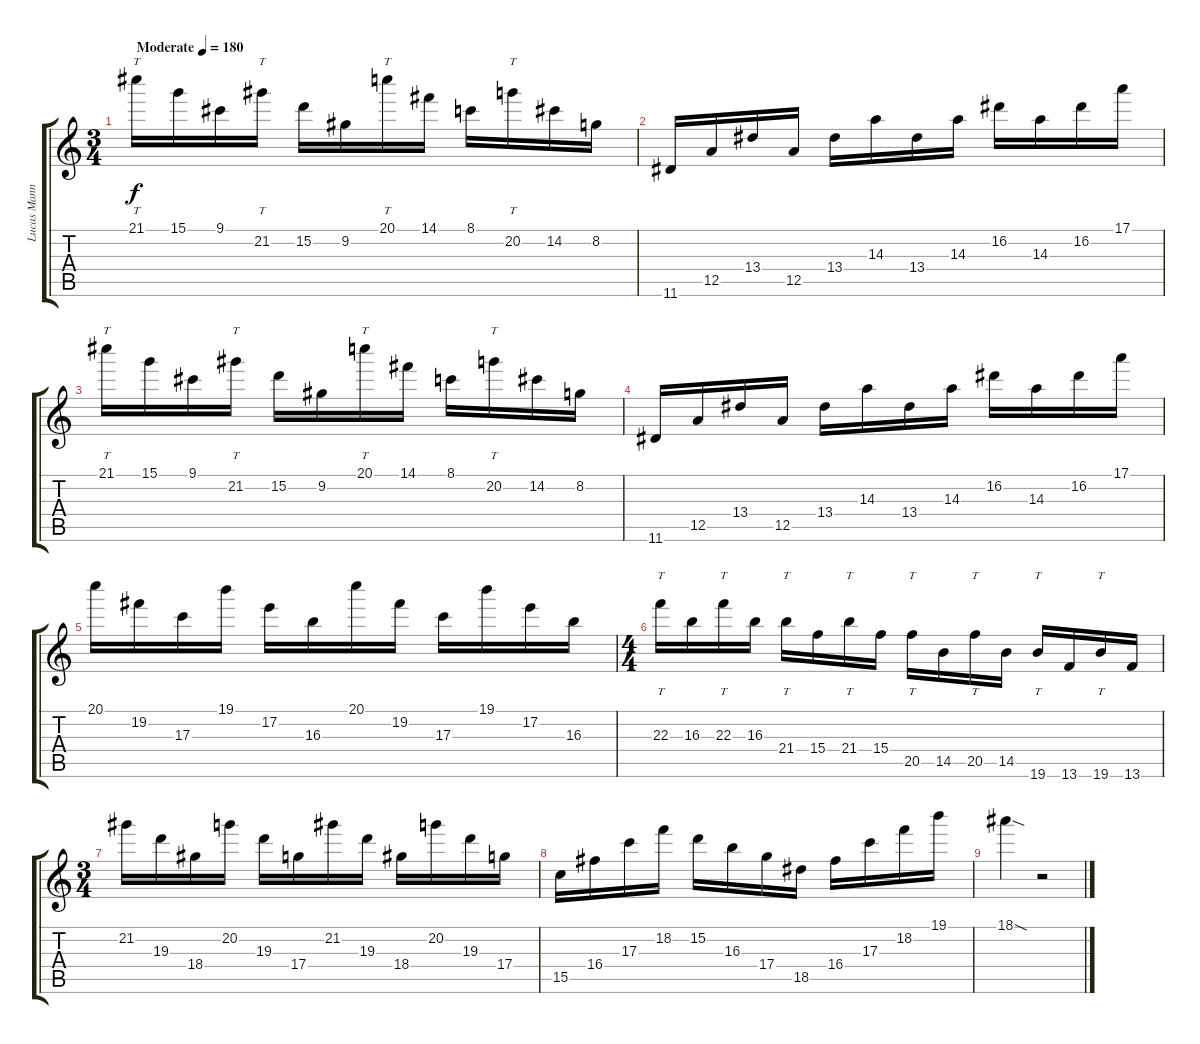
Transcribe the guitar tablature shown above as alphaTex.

\track ("Lucas Mann" "Lucas Mann") {instrument distortionguitar}
\staff {score tabs}
\tuning (E4 B3 G3 D3 A2 E2) {hide}
\ts (3 4)
\tempo (180 "Moderate")
\clef g2
\ks c
21.1.16{tt dy f instrument distortionguitar} 15.1.16 9.1.16 21.2.16{tt} 15.2.16 9.2.16 20.1.16{tt} 14.1.16 8.1.16 20.2.16{tt} 14.2.16 8.2.16 |
11.6.16 12.5.16 13.4.16 12.5.16 13.4.16 14.3.16 13.4.16 14.3.16 16.2.16 14.3.16 16.2.16 17.1.16 |
21.1.16{tt} 15.1.16 9.1.16 21.2.16{tt} 15.2.16 9.2.16 20.1.16{tt} 14.1.16 8.1.16 20.2.16{tt} 14.2.16 8.2.16 |
11.6.16 12.5.16 13.4.16 12.5.16 13.4.16 14.3.16 13.4.16 14.3.16 16.2.16 14.3.16 16.2.16 17.1.16 |
20.1.16 19.2.16 17.3.16 19.1.16 17.2.16 16.3.16 20.1.16 19.2.16 17.3.16 19.1.16 17.2.16 16.3.16 |
\ts (4 4)
22.3.16{tt} 16.3.16 22.3.16{tt} 16.3.16 21.4.16{tt} 15.4.16 21.4.16{tt} 15.4.16 20.5.16{tt} 14.5.16 20.5.16{tt} 14.5.16 19.6.16{tt} 13.6.16 19.6.16{tt} 13.6.16 |
\ts (3 4)
21.2.16 19.3.16 18.4.16 20.2.16 19.3.16 17.4.16 21.2.16 19.3.16 18.4.16 20.2.16 19.3.16 17.4.16 |
15.5.16 16.4.16 17.3.16 18.2.16 15.2.16 16.3.16 17.4.16 18.5.16 16.4.16 17.3.16 18.2.16 19.1.16 |
18.1{sod}.4 r.2
